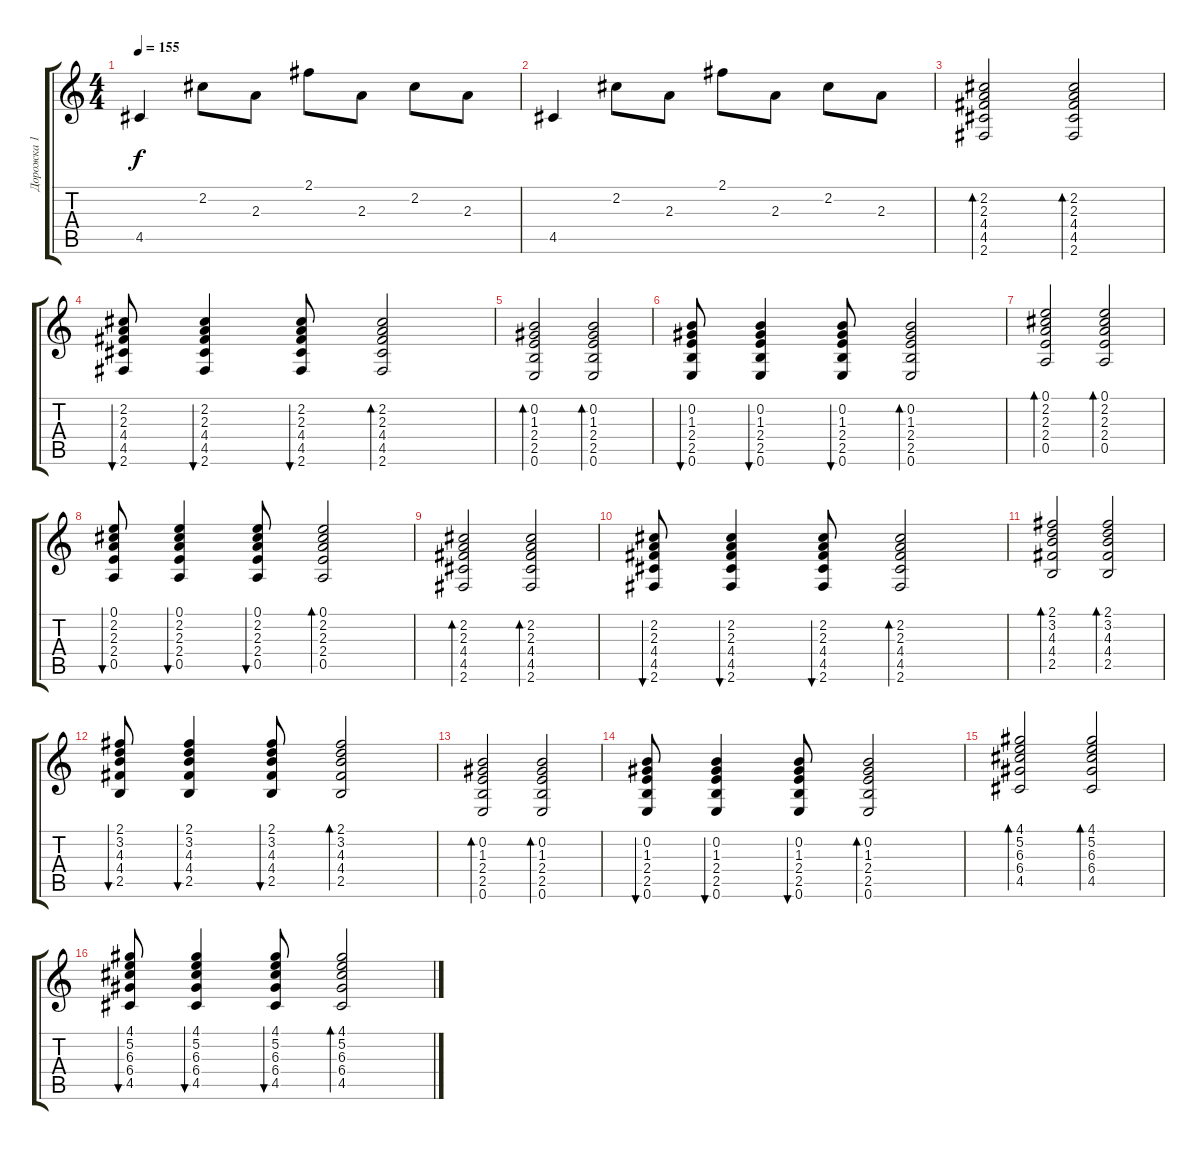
\track ("Дорожка 1" "Дорожка 1") {instrument acousticguitarsteel}
\staff {score tabs}
\tuning (E4 B3 G3 D3 A2 E2) {hide}
\ts (4 4)
\tempo 155
\clef g2
\ks c
4.5.4{dy f} 2.2.8 2.3.8 2.1.8 2.3.8 2.2.8 2.3.8 |
4.5.4 2.2.8 2.3.8 2.1.8 2.3.8 2.2.8 2.3.8 |
(2.2 2.3 4.4 4.5 2.6).2{bd 60} (2.2 2.3 4.4 4.5 2.6).2{bd 60} |
(2.2 2.3 4.4 4.5 2.6).8{bu 60} (2.2 2.3 4.4 4.5 2.6).4{bu 60} (2.2 2.3 4.4 4.5 2.6).8{bu 60} (2.2 2.3 4.4 4.5 2.6).2{bd 60} |
(0.2 1.3 2.4 2.5 0.6).2{bd 60} (0.2 1.3 2.4 2.5 0.6).2{bd 60} |
(0.2 1.3 2.4 2.5 0.6).8{bu 60} (0.2 1.3 2.4 2.5 0.6).4{bu 60} (0.2 1.3 2.4 2.5 0.6).8{bu 60} (0.2 1.3 2.4 2.5 0.6).2{bd 60} |
(0.1 2.2 2.3 2.4 0.5).2{bd 60} (0.1 2.2 2.3 2.4 0.5).2{bd 60} |
(0.1 2.2 2.3 2.4 0.5).8{bu 60} (0.1 2.2 2.3 2.4 0.5).4{bu 60} (0.1 2.2 2.3 2.4 0.5).8{bu 60} (0.1 2.2 2.3 2.4 0.5).2{bd 60} |
(2.2 2.3 4.4 4.5 2.6).2{bd 60} (2.2 2.3 4.4 4.5 2.6).2{bd 60} |
(2.2 2.3 4.4 4.5 2.6).8{bu 60} (2.2 2.3 4.4 4.5 2.6).4{bu 60} (2.2 2.3 4.4 4.5 2.6).8{bu 60} (2.2 2.3 4.4 4.5 2.6).2{bd 60} |
(2.1 3.2 4.3 4.4 2.5).2{bd 60} (2.1 3.2 4.3 4.4 2.5).2{bd 60} |
(2.1 3.2 4.3 4.4 2.5).8{bu 60} (2.1 3.2 4.3 4.4 2.5).4{bu 60} (2.1 3.2 4.3 4.4 2.5).8{bu 60} (2.1 3.2 4.3 4.4 2.5).2{bd 60} |
(0.2 1.3 2.4 2.5 0.6).2{bd 60} (0.2 1.3 2.4 2.5 0.6).2{bd 60} |
(0.2 1.3 2.4 2.5 0.6).8{bu 60} (0.2 1.3 2.4 2.5 0.6).4{bu 60} (0.2 1.3 2.4 2.5 0.6).8{bu 60} (0.2 1.3 2.4 2.5 0.6).2{bd 60} |
(4.1 5.2 6.3 6.4 4.5).2{bd 60} (4.1 5.2 6.3 6.4 4.5).2{bd 60} |
(4.1 5.2 6.3 6.4 4.5).8{bu 60} (4.1 5.2 6.3 6.4 4.5).4{bu 60} (4.1 5.2 6.3 6.4 4.5).8{bu 60} (4.1 5.2 6.3 6.4 4.5).2{bd 60}
